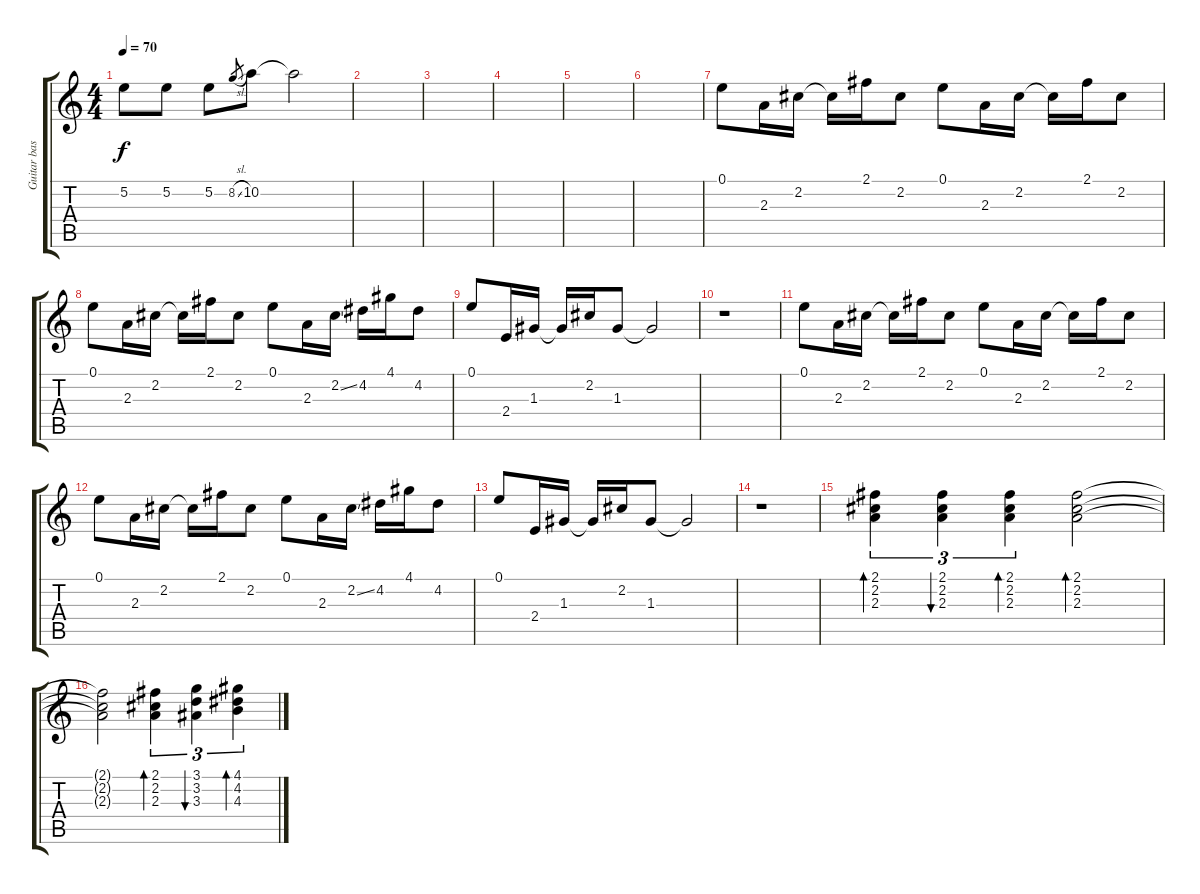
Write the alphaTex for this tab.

\track ("Guitar bass" "Guitar bas") {instrument acousticguitarsteel}
\staff {score tabs}
\tuning (E4 B3 G3 D3 A2 E2) {hide}
\ts (4 4)
\tempo 70
\clef g2
\ks c
5.2.8{dy f volume 5} 5.2.8 5.2.8 8.2{sl}.8{gr} 10.2.8 10.2{t}.2 |
|
|
|
|
|
0.1.8{volume 12 instrument electricguitarclean} 2.3.16 2.2.16 2.2{t}.16 2.1.16 2.2.8 0.1.8 2.3.16 2.2.16 2.2{t}.16 2.1.16 2.2.8 |
0.1.8 2.3.16 2.2.16 2.2{t}.16 2.1.16 2.2.8 0.1.8 2.3.16 2.2{ss}.16 4.2.16 4.1.16 4.2.8 |
0.1.8 2.4.16 1.3.16 1.3{t}.16 2.2.16 1.3.8 1.3{t}.2 |
r.1 |
0.1.8 2.3.16 2.2.16 2.2{t}.16 2.1.16 2.2.8 0.1.8 2.3.16 2.2.16 2.2{t}.16 2.1.16 2.2.8 |
0.1.8 2.3.16 2.2.16 2.2{t}.16 2.1.16 2.2.8 0.1.8 2.3.16 2.2{ss}.16 4.2.16 4.1.16 4.2.8 |
0.1.8 2.4.16 1.3.16 1.3{t}.16 2.2.16 1.3.8 1.3{t}.2 |
r.1 |
(2.1 2.2 2.3).4{tu (3 2) bd 240} (2.1 2.2 2.3).4{tu (3 2) bu 240} (2.1 2.2 2.3).4{tu (3 2) bd 240} (2.1 2.2 2.3).2{bd 240} |
(2.1{t} 2.2{t} 2.3{t}).2 (2.1 2.2 2.3).4{tu (3 2) bd 240} (3.1 3.2 3.3).4{tu (3 2) bu 240} (4.1 4.2 4.3).4{tu (3 2) bd 240}
